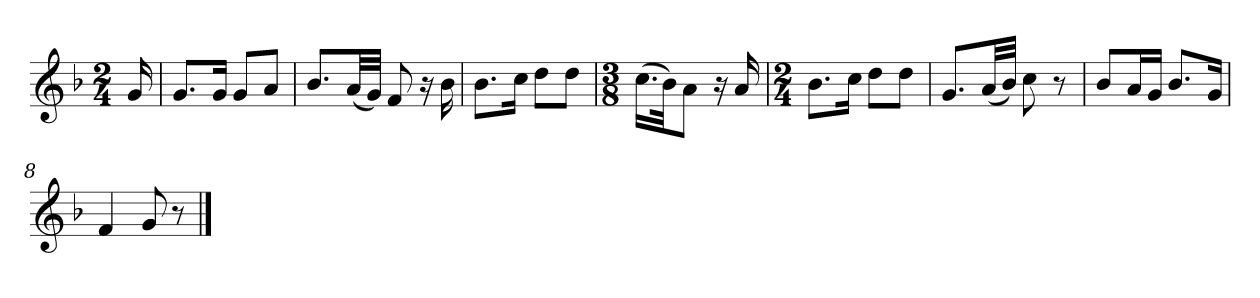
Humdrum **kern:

**kern
*part1
*staff1
*k[b-]
*M2/4
*MM120
=
16g
=1
8.gL
16gJk
8gL
8aJ
=2
8.b-L
(32aLL
32gJJJ)
8f
16r
16b-
=3
8.b-L
16ccJk
8ddL
8ddJ
=4
*M3/8
(16.ccLL
32b-Jk)
8aJ
16r
16a
=5
*M2/4
8.b-L
16ccJk
8ddL
8ddJ
=6
8.gL
(32aLL
32b-JJJ)
8cc
8r
=7
8b-L
16aL
16gJJ
8.b-L
16gJk
=8
4f
8g
8r
==
*-
